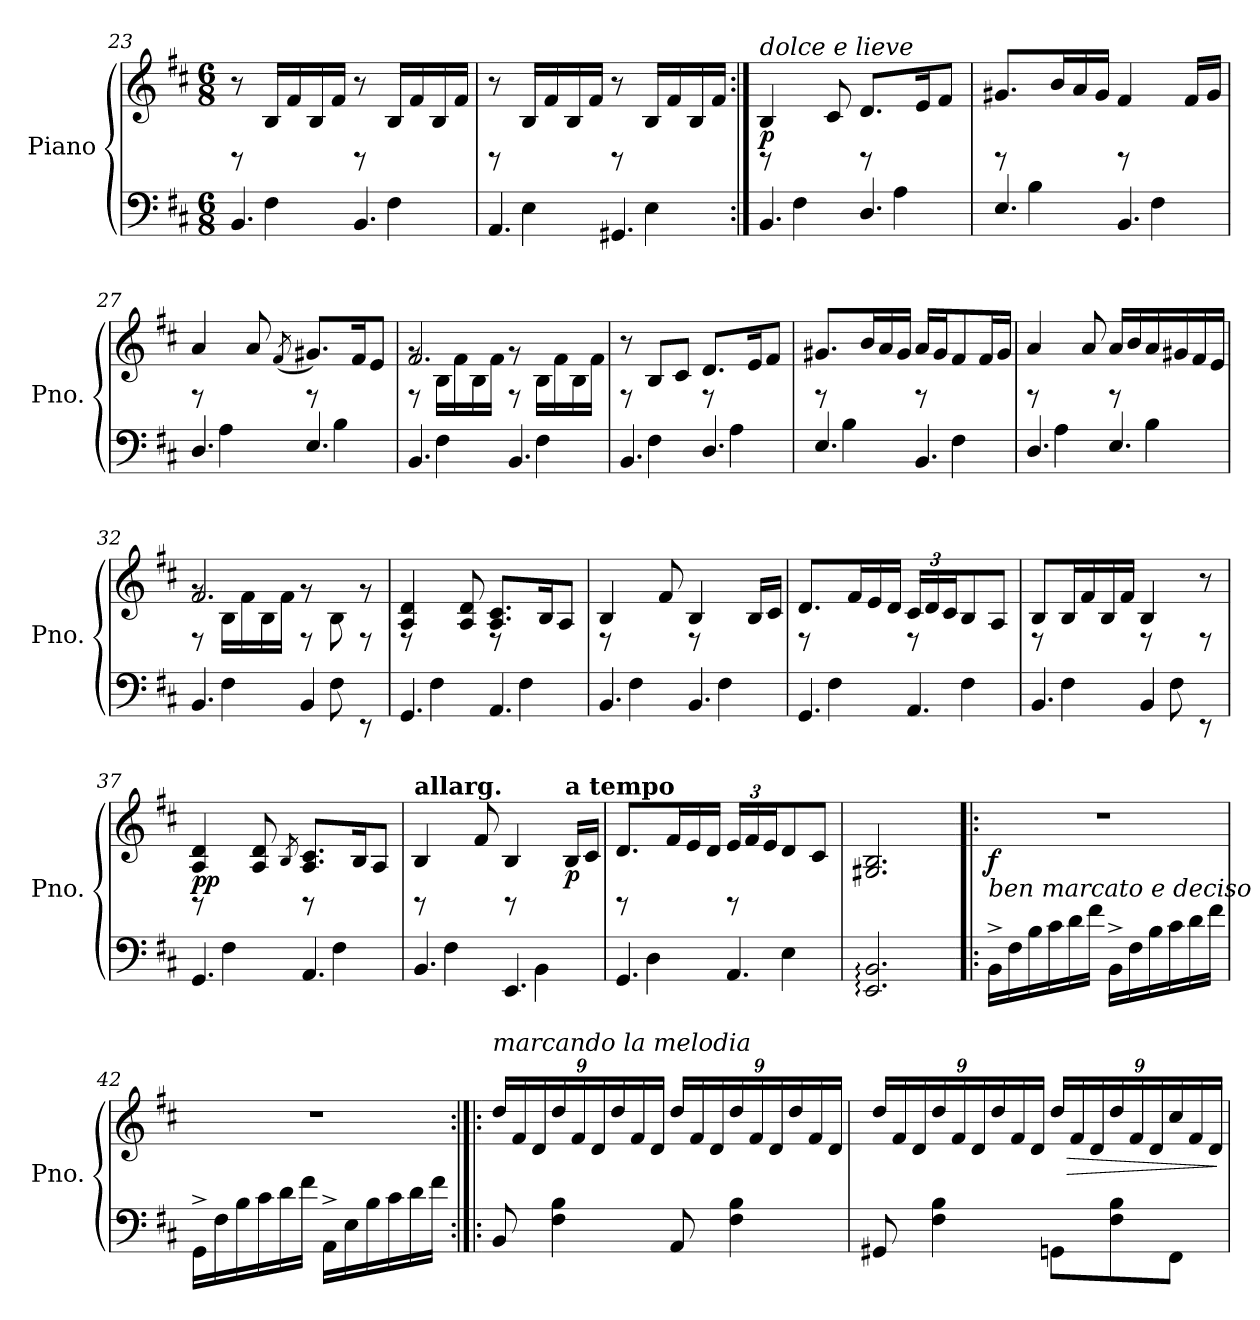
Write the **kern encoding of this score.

**kern	**kern	**dynam
*part1	*part1	*part1
*staff2	*staff1	*staff1/2
*I"Piano	*	*
*I'Pno.	*	*
*clefF4	*clefG2	*
*k[f#c#]	*k[f#c#]	*
*M6/8	*M6/8	*
=23	=23	=23
*^	*	*
4.BB/	8rg	8r	.
.	4F#\	16B/LL	.
.	.	16f#/	.
.	.	16B/	.
.	.	16f#/JJ	.
4.BB/	8rg	8r	.
.	4F#\	16B/LL	.
.	.	16f#/	.
.	.	16B/	.
.	.	16f#/JJ	.
=24	=24	=24	=24
4.AA/	8rg	8r	.
.	4E\	16B/LL	.
.	.	16f#/	.
.	.	16B/	.
.	.	16f#/JJ	.
4.GG#X/	8rg	8r	.
.	4E\	16B/LL	.
.	.	16f#/	.
.	.	16B/	.
.	.	16f#/JJ	.
!!LO:LB:g=z
=25:|!	=25:|!	=25:|!	=25:|!
!	!	!LO:TX:a:i:t=dolce e lieve	!
!	!	!	!LO:DY:b
4.BB/	8rg	4B/	p
.	4F#\	.	.
.	.	8c#/	.
4.D/	8rg	8.d/L	.
.	4A\	.	.
.	.	16e/K	.
.	.	8f#/J	.
=26	=26	=26	=26
4.E/	8rg	8.g#X/L	.
.	4B\	.	.
.	.	16b/L	.
.	.	16a/	.
.	.	16g#/JJ	.
4.BB/	8rg	4f#/	.
.	4F#\	.	.
.	.	16f#/LL	.
.	.	16g#/JJ	.
=27	=27	=27	=27
4.D/	8rg	4a/	.
.	4A\	.	.
.	.	8a/	.
.	.	(8qf#/	.
4.E/	8rg	8.g#X/L)	.
.	4B\	.	.
.	.	16f#/K	.
.	.	8e/J	.
=28	=28	=28	=28
*	*	*^	*
4.BB/	8rg	2.f#/	8rg	.
.	4F#\	.	16B\LL	.
.	.	.	16f#\	.
.	.	.	16B\	.
.	.	.	16f#\JJ	.
4.BB/	8rg	.	8rg	.
.	4F#\	.	16B\LL	.
.	.	.	16f#\	.
.	.	.	16B\	.
.	.	.	16f#\JJ	.
*	*	*v	*v	*
!!LO:LB:g=z
=29	=29	=29	=29
4.BB/	8rg	8r	.
.	4F#\	8B/L	.
.	.	8c#/J	.
4.D/	8rg	8.d/L	.
.	4A\	.	.
.	.	16e/K	.
.	.	8f#/J	.
=30	=30	=30	=30
4.E/	8rg	8.g#X/L	.
.	4B\	.	.
.	.	16b/L	.
.	.	16a/	.
.	.	16g#/JJ	.
4.BB/	8rg	16a/LL	.
.	.	16g#/J	.
.	4F#\	8f#/	.
.	.	16f#/L	.
.	.	16g#/JJ	.
=31	=31	=31	=31
4.D/	8rg	4a/	.
.	4A\	.	.
.	.	8a/	.
4.E/	8rg	16a/LL	.
.	.	16b/	.
.	4B\	16a/	.
.	.	16g#X/	.
.	.	16f#/	.
.	.	16e/JJ	.
=32	=32	=32	=32
*	*	*^	*
4.BB/	8rg	2.f#/	8rg	.
.	4F#\	.	16B\LL	.
.	.	.	16f#\	.
.	.	.	16B\	.
.	.	.	16f#\JJ	.
4BB/	8rg	.	8rg	.
.	8F#\	.	8B\	.
8rEE	8rg	.	8rg	.
*	*	*v	*v	*
!!LO:LB:g=z
=33	=33	=33	=33
4.GG/	8rg	4A/ 4d/	.
.	4F#\	.	.
.	.	8A/ 8d/	.
4.AA/	8rg	8.A/ 8.c#/L	.
.	4F#\	.	.
.	.	16B/K	.
.	.	8A/J	.
=34	=34	=34	=34
4.BB/	8rg	4B/	.
.	4F#\	.	.
.	.	8f#/	.
4.BB/	8rg	4B/	.
.	4F#\	.	.
.	.	16B/LL	.
.	.	16c#/JJ	.
=35	=35	=35	=35
4.GG/	8rg	8.d/L	.
.	4F#\	.	.
.	.	16f#/L	.
.	.	16e/	.
.	.	16d/JJ	.
*	*	*Xbrackettup	*
4.AA/	8rg	24c#/LL	.
.	.	24d/	.
.	.	24c#/J	.
.	4F#\	8B/	.
.	.	8A/J	.
=36	=36	=36	=36
4.BB/	8rg	8B/L	.
.	4F#\	16B/L	.
.	.	16f#/	.
.	.	16B/	.
.	.	16f#/JJ	.
4BB/	8rg	4B/	.
.	8F#\	.	.
8rEE	8rg	8r	.
!!LO:LB:g=z
=37	=37	=37	=37
!	!	!	!LO:DY:b
4.GG/	8rg	4A/ 4d/	pp
.	4F#\	.	.
.	.	8A/ 8d/	.
.	.	8qB/	.
4.AA/	8rg	8.A/ 8.c#/L	.
.	4F#\	.	.
.	.	16B/K	.
.	.	8A/J	.
=38	=38	=38	=38
!	!	!LO:TX:a:B:t=allarg.	!
4.BB/	8rg	4B/	.
.	4F#\	.	.
.	.	8f#/	.
4.EE/	8rg	4B/	.
.	4BB\	.	.
!	!	!LO:TX:a:B:t=a tempo	!
!	!	!	!LO:DY:b
.	.	16B/LL	p
.	.	16c#/JJ	.
=39	=39	=39	=39
4.GG/	8rg	8.d/L	.
.	4D\	.	.
.	.	16f#/L	.
.	.	16e/	.
.	.	16d/JJ	.
4.AA/	8rg	24e/LL	.
.	.	24f#/	.
.	.	24e/J	.
.	4E\	8d/	.
.	.	8c#/J	.
*v	*v	*	*
=40	=40	=40
2.EE/: 2.BB/:	2.G#X/ 2.B/	.
!!LO:PB:g=z
=41!|:	=41!|:	=41!|:
!LO:TX:a:i:t=ben marcato e deciso	!	!
!	!	!LO:DY:b
16BB^\LL	2.r	f
16F#\	.	.
16B\	.	.
16c#\	.	.
16d\	.	.
16f#\JJ	.	.
16BB^\LL	.	.
16F#\	.	.
16B\	.	.
16c#\	.	.
16d\	.	.
16f#\JJ	.	.
=42	=42	=42
16GG^\LL	2.r	.
16F#\	.	.
16B\	.	.
16c#\	.	.
16d\	.	.
16f#\JJ	.	.
16AA^\LL	.	.
16E\	.	.
16B\	.	.
16c#\	.	.
16d\	.	.
16f#\JJ	.	.
=43:|!|:	=43:|!|:	=43:|!|:
!	!LO:TX:a:i:t=marcando la melodia	!
8BB/	24dd/LL	.
.	24f#/	.
.	24d/	.
4F#\ 4B\	24dd/	.
.	24f#/	.
.	24d/	.
.	24dd/	.
.	24f#/	.
.	24d/JJ	.
8AA/	24dd/LL	.
.	24f#/	.
.	24d/	.
4F#\ 4B\	24dd/	.
.	24f#/	.
.	24d/	.
.	24dd/	.
.	24f#/	.
.	24d/JJ	.
!!LO:LB:g=z
=44	=44	=44
8GG#X/	24dd/LL	.
.	24f#/	.
.	24d/	.
4F#\ 4B\	24dd/	.
.	24f#/	.
.	24d/	.
.	24dd/	.
.	24f#/	.
.	24d/JJ	.
8GGn\L	24dd/LL	.
!	!	!LO:HP:b
.	24f#/	>
.	24d/	.
8F#\ 8B\	24dd/	.
.	24f#/	.
.	24d/	.
8FF#\J	24cc#/	.
.	24f#/	.
.	24d/JJ	.
.	.	]
=	=	=
*-	*-	*-
